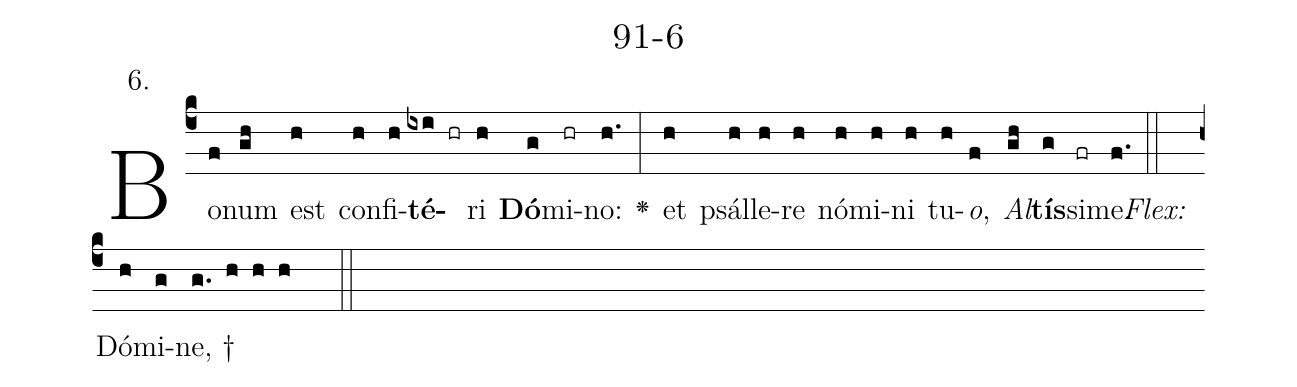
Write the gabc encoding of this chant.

name: 91-6;
annotation: 6.;
%%
(c4)Bo(f)num(gh) est(h) con(h)fi(h)<b>té</b>(ixi hr)ri(h) <b>Dó</b>(g)mi(hr)no:(h.) <v>\greheightstar</v>(:) et(h) psál(h)le(h)re(h) nó(h)mi(h)ni(h) tu(h)<i>o</i>,(f) <i>Al</i>(gh)<b>tís</b>(g)si(fr)me.(f.) (::)
<i>Flex:</i>()  Dó(h)mi(g)ne, †(g. h h h  ::)

%E(h) u(h) o(f) u(gh) a(g) e.(f.) (::)
